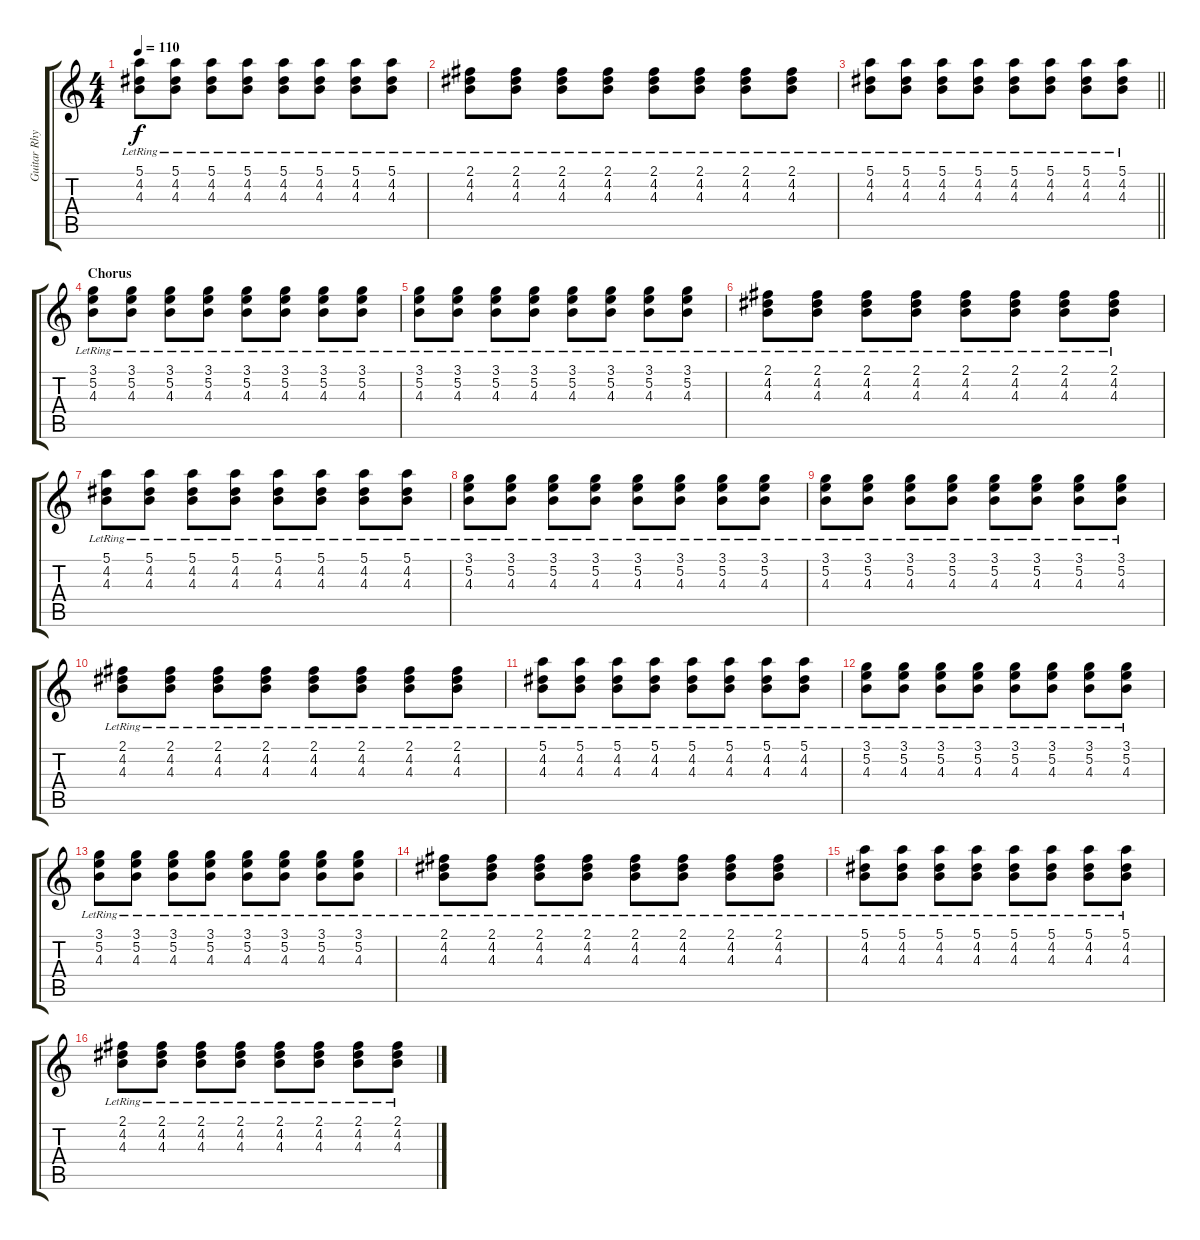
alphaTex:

\track ("Guitar Rhythm" "Guitar Rhy") {instrument electricguitarclean}
\staff {score tabs}
\tuning (E4 B3 G3 D3 A2 E2) {hide}
\ts (4 4)
\tempo 110
\clef g2
\ks c
(5.1{lr} 4.2{lr} 4.3{lr}).8{dy f} (5.1{lr} 4.2{lr} 4.3{lr}).8 (5.1{lr} 4.2{lr} 4.3{lr}).8 (5.1{lr} 4.2{lr} 4.3{lr}).8 (5.1{lr} 4.2{lr} 4.3{lr}).8 (5.1{lr} 4.2{lr} 4.3{lr}).8 (5.1{lr} 4.2{lr} 4.3{lr}).8 (5.1{lr} 4.2{lr} 4.3{lr}).8 |
(2.1{lr} 4.2{lr} 4.3{lr}).8 (2.1{lr} 4.2{lr} 4.3{lr}).8 (2.1{lr} 4.2{lr} 4.3{lr}).8 (2.1{lr} 4.2{lr} 4.3{lr}).8 (2.1{lr} 4.2{lr} 4.3{lr}).8 (2.1{lr} 4.2{lr} 4.3{lr}).8 (2.1{lr} 4.2{lr} 4.3{lr}).8 (2.1{lr} 4.2{lr} 4.3{lr}).8 |
\barLineRight lightlight
(5.1{lr} 4.2{lr} 4.3{lr}).8 (5.1{lr} 4.2{lr} 4.3{lr}).8 (5.1{lr} 4.2{lr} 4.3{lr}).8 (5.1{lr} 4.2{lr} 4.3{lr}).8 (5.1{lr} 4.2{lr} 4.3{lr}).8 (5.1{lr} 4.2{lr} 4.3{lr}).8 (5.1{lr} 4.2{lr} 4.3{lr}).8 (5.1{lr} 4.2{lr} 4.3{lr}).8 |
\section ("" "Chorus")
(3.1{lr} 5.2{lr} 4.3{lr}).8 (3.1{lr} 5.2{lr} 4.3{lr}).8 (3.1{lr} 5.2{lr} 4.3{lr}).8 (3.1{lr} 5.2{lr} 4.3{lr}).8 (3.1{lr} 5.2{lr} 4.3{lr}).8 (3.1{lr} 5.2{lr} 4.3{lr}).8 (3.1{lr} 5.2{lr} 4.3{lr}).8 (3.1{lr} 5.2{lr} 4.3{lr}).8 |
(3.1{lr} 5.2{lr} 4.3{lr}).8 (3.1{lr} 5.2{lr} 4.3{lr}).8 (3.1{lr} 5.2{lr} 4.3{lr}).8 (3.1{lr} 5.2{lr} 4.3{lr}).8 (3.1{lr} 5.2{lr} 4.3{lr}).8 (3.1{lr} 5.2{lr} 4.3{lr}).8 (3.1{lr} 5.2{lr} 4.3{lr}).8 (3.1{lr} 5.2{lr} 4.3{lr}).8 |
(2.1{lr} 4.2{lr} 4.3{lr}).8 (2.1{lr} 4.2{lr} 4.3{lr}).8 (2.1{lr} 4.2{lr} 4.3{lr}).8 (2.1{lr} 4.2{lr} 4.3{lr}).8 (2.1{lr} 4.2{lr} 4.3{lr}).8 (2.1{lr} 4.2{lr} 4.3{lr}).8 (2.1{lr} 4.2{lr} 4.3{lr}).8 (2.1{lr} 4.2{lr} 4.3{lr}).8 |
(5.1{lr} 4.2{lr} 4.3{lr}).8 (5.1{lr} 4.2{lr} 4.3{lr}).8 (5.1{lr} 4.2{lr} 4.3{lr}).8 (5.1{lr} 4.2{lr} 4.3{lr}).8 (5.1{lr} 4.2{lr} 4.3{lr}).8 (5.1{lr} 4.2{lr} 4.3{lr}).8 (5.1{lr} 4.2{lr} 4.3{lr}).8 (5.1{lr} 4.2{lr} 4.3{lr}).8 |
(3.1{lr} 5.2{lr} 4.3{lr}).8 (3.1{lr} 5.2{lr} 4.3{lr}).8 (3.1{lr} 5.2{lr} 4.3{lr}).8 (3.1{lr} 5.2{lr} 4.3{lr}).8 (3.1{lr} 5.2{lr} 4.3{lr}).8 (3.1{lr} 5.2{lr} 4.3{lr}).8 (3.1{lr} 5.2{lr} 4.3{lr}).8 (3.1{lr} 5.2{lr} 4.3{lr}).8 |
(3.1{lr} 5.2{lr} 4.3{lr}).8 (3.1{lr} 5.2{lr} 4.3{lr}).8 (3.1{lr} 5.2{lr} 4.3{lr}).8 (3.1{lr} 5.2{lr} 4.3{lr}).8 (3.1{lr} 5.2{lr} 4.3{lr}).8 (3.1{lr} 5.2{lr} 4.3{lr}).8 (3.1{lr} 5.2{lr} 4.3{lr}).8 (3.1{lr} 5.2{lr} 4.3{lr}).8 |
(2.1{lr} 4.2{lr} 4.3{lr}).8 (2.1{lr} 4.2{lr} 4.3{lr}).8 (2.1{lr} 4.2{lr} 4.3{lr}).8 (2.1{lr} 4.2{lr} 4.3{lr}).8 (2.1{lr} 4.2{lr} 4.3{lr}).8 (2.1{lr} 4.2{lr} 4.3{lr}).8 (2.1{lr} 4.2{lr} 4.3{lr}).8 (2.1{lr} 4.2{lr} 4.3{lr}).8 |
(5.1{lr} 4.2{lr} 4.3{lr}).8 (5.1{lr} 4.2{lr} 4.3{lr}).8 (5.1{lr} 4.2{lr} 4.3{lr}).8 (5.1{lr} 4.2{lr} 4.3{lr}).8 (5.1{lr} 4.2{lr} 4.3{lr}).8 (5.1{lr} 4.2{lr} 4.3{lr}).8 (5.1{lr} 4.2{lr} 4.3{lr}).8 (5.1{lr} 4.2{lr} 4.3{lr}).8 |
(3.1{lr} 5.2{lr} 4.3{lr}).8 (3.1{lr} 5.2{lr} 4.3{lr}).8 (3.1{lr} 5.2{lr} 4.3{lr}).8 (3.1{lr} 5.2{lr} 4.3{lr}).8 (3.1{lr} 5.2{lr} 4.3{lr}).8 (3.1{lr} 5.2{lr} 4.3{lr}).8 (3.1{lr} 5.2{lr} 4.3{lr}).8 (3.1{lr} 5.2{lr} 4.3{lr}).8 |
(3.1{lr} 5.2{lr} 4.3{lr}).8 (3.1{lr} 5.2{lr} 4.3{lr}).8 (3.1{lr} 5.2{lr} 4.3{lr}).8 (3.1{lr} 5.2{lr} 4.3{lr}).8 (3.1{lr} 5.2{lr} 4.3{lr}).8 (3.1{lr} 5.2{lr} 4.3{lr}).8 (3.1{lr} 5.2{lr} 4.3{lr}).8 (3.1{lr} 5.2{lr} 4.3{lr}).8 |
(2.1{lr} 4.2{lr} 4.3{lr}).8 (2.1{lr} 4.2{lr} 4.3{lr}).8 (2.1{lr} 4.2{lr} 4.3{lr}).8 (2.1{lr} 4.2{lr} 4.3{lr}).8 (2.1{lr} 4.2{lr} 4.3{lr}).8 (2.1{lr} 4.2{lr} 4.3{lr}).8 (2.1{lr} 4.2{lr} 4.3{lr}).8 (2.1{lr} 4.2{lr} 4.3{lr}).8 |
(5.1{lr} 4.2{lr} 4.3{lr}).8 (5.1{lr} 4.2{lr} 4.3{lr}).8 (5.1{lr} 4.2{lr} 4.3{lr}).8 (5.1{lr} 4.2{lr} 4.3{lr}).8 (5.1{lr} 4.2{lr} 4.3{lr}).8 (5.1{lr} 4.2{lr} 4.3{lr}).8 (5.1{lr} 4.2{lr} 4.3{lr}).8 (5.1{lr} 4.2{lr} 4.3{lr}).8 |
(2.1{lr} 4.2{lr} 4.3{lr}).8 (2.1{lr} 4.2{lr} 4.3{lr}).8 (2.1{lr} 4.2{lr} 4.3{lr}).8 (2.1{lr} 4.2{lr} 4.3{lr}).8 (2.1{lr} 4.2{lr} 4.3{lr}).8 (2.1{lr} 4.2{lr} 4.3{lr}).8 (2.1{lr} 4.2{lr} 4.3{lr}).8 (2.1{lr} 4.2{lr} 4.3{lr}).8
